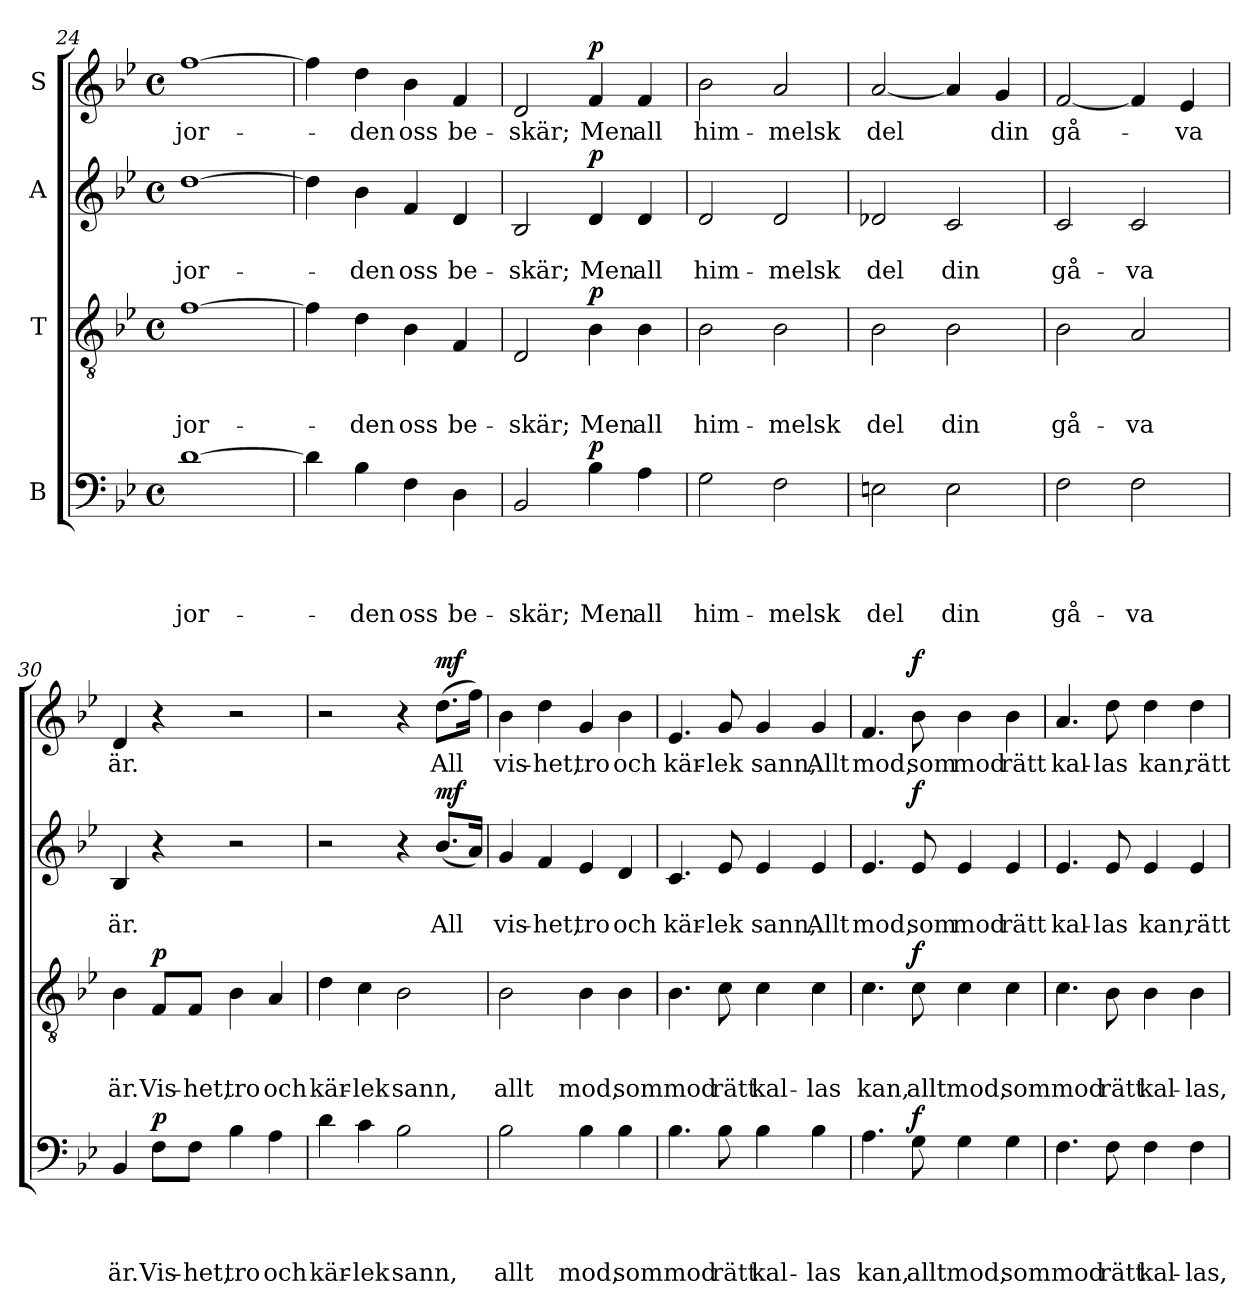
**kern	**text	**text	**text	**text	**dynam	**kern	**text	**text	**text	**dynam	**kern	**text	**text	**dynam	**kern	**text	**dynam
*part4	*part4	*part4	*part4	*part4	*part4	*part3	*part3	*part3	*part3	*part3	*part2	*part2	*part2	*part2	*part1	*part1	*part1
*staff4	*staff4	*staff4	*staff4	*staff4	*staff4	*staff3	*staff3	*staff3	*staff3	*staff3	*staff2	*staff2	*staff2	*staff2	*staff1	*staff1	*staff1
*I"B	*	*	*	*	*	*I"T	*	*	*	*	*I"A	*	*	*	*I"S	*	*
*clefF4	*	*	*	*	*	*clefGv2	*	*	*	*	*clefG2	*	*	*	*clefG2	*	*
*k[b-e-]	*	*	*	*	*	*k[b-e-]	*	*	*	*	*k[b-e-]	*	*	*	*k[b-e-]	*	*
*B-:	*	*	*	*	*	*B-:	*	*	*	*	*B-:	*	*	*	*B-:	*	*
*M4/4	*	*	*	*	*	*M4/4	*	*	*	*	*M4/4	*	*	*	*M4/4	*	*
*met(c)	*	*	*	*	*	*met(c)	*	*	*	*	*met(c)	*	*	*	*met(c)	*	*
=24	=24	=24	=24	=24	=24	=24	=24	=24	=24	=24	=24	=24	=24	=24	=24	=24	=24
!	!	!	!	!LO:LY:b	!	!	!	!	!LO:LY:b	!	!	!	!LO:LY:b	!	!	!LO:LY:b	!
[1d	.	.	.	jor-	.	[1f	.	.	jor-	.	[1dd	.	jor-	.	[1ff	jor-	.
=25	=25	=25	=25	=25	=25	=25	=25	=25	=25	=25	=25	=25	=25	=25	=25	=25	=25
4d\]	.	.	.	.	.	4f\]	.	.	.	.	4dd\]	.	.	.	4ff\]	.	.
!	!	!	!	!LO:LY:b	!	!	!	!	!LO:LY:b	!	!	!	!LO:LY:b	!	!	!LO:LY:b	!
4B-\	.	.	.	-den	.	4d\	.	.	-den	.	4b-\	.	-den	.	4dd\	-den	.
!	!	!	!	!LO:LY:b	!	!	!	!	!LO:LY:b	!	!	!	!LO:LY:b	!	!	!LO:LY:b	!
4F\	.	.	.	oss	.	4B-\	.	.	oss	.	4f/	.	oss	.	4b-\	oss	.
!	!	!	!	!LO:LY:b	!	!	!	!	!LO:LY:b	!	!	!	!LO:LY:b	!	!	!LO:LY:b	!
4D\	.	.	.	be-	.	4F/	.	.	be-	.	4d/	.	be-	.	4f/	be-	.
=26	=26	=26	=26	=26	=26	=26	=26	=26	=26	=26	=26	=26	=26	=26	=26	=26	=26
!	!	!	!	!LO:LY:b	!	!	!	!	!LO:LY:b	!	!	!	!LO:LY:b	!	!	!LO:LY:b	!
2BB-/	.	.	.	-skär;	.	2D/	.	.	-skär;	.	2B-/	.	-skär;	.	2d/	-skär;	.
!	!	!	!	!LO:LY:b	!LO:DY:a	!	!	!	!LO:LY:b	!LO:DY:a	!	!	!LO:LY:b	!LO:DY:a	!	!LO:LY:b	!LO:DY:a
4B-\	.	.	.	Men	p	4B-\	.	.	Men	p	4d/	.	Men	p	4f/	Men	p
!	!	!	!	!LO:LY:b	!	!	!	!	!LO:LY:b	!	!	!	!LO:LY:b	!	!	!LO:LY:b	!
4A\	.	.	.	all	.	4B-\	.	.	all	.	4d/	.	all	.	4f/	all	.
=27	=27	=27	=27	=27	=27	=27	=27	=27	=27	=27	=27	=27	=27	=27	=27	=27	=27
!	!	!	!	!LO:LY:b	!	!	!	!	!LO:LY:b	!	!	!	!LO:LY:b	!	!	!LO:LY:b	!
2G\	.	.	.	him-	.	2B-\	.	.	him-	.	2d/	.	him-	.	2b-\	him-	.
!	!	!	!	!LO:LY:b	!	!	!	!	!LO:LY:b	!	!	!	!LO:LY:b	!	!	!LO:LY:b	!
2F\	.	.	.	-melsk	.	2B-\	.	.	-melsk	.	2d/	.	-melsk	.	2a/	-melsk	.
!!LO:LB:g=z
=28	=28	=28	=28	=28	=28	=28	=28	=28	=28	=28	=28	=28	=28	=28	=28	=28	=28
!	!	!	!	!LO:LY:b	!	!	!	!	!LO:LY:b	!	!	!	!LO:LY:b	!	!	!LO:LY:b	!
2En\	.	.	.	del	.	2B-\	.	.	del	.	2d-X/	.	del	.	[2a/	del	.
!	!	!	!	!LO:LY:b	!	!	!	!	!LO:LY:b	!	!	!	!LO:LY:b	!	!	!	!
2E\	.	.	.	din	.	2B-\	.	.	din	.	2c/	.	din	.	4a/]	.	.
!	!	!	!	!	!	!	!	!	!	!	!	!	!	!	!	!LO:LY:b	!
.	.	.	.	.	.	.	.	.	.	.	.	.	.	.	4g/	din	.
=29	=29	=29	=29	=29	=29	=29	=29	=29	=29	=29	=29	=29	=29	=29	=29	=29	=29
!	!	!	!	!LO:LY:b	!	!	!	!	!LO:LY:b	!	!	!	!LO:LY:b	!	!	!LO:LY:b	!
2F\	.	.	.	gå-	.	2B-\	.	.	gå-	.	2c/	.	gå-	.	[2f/	gå-	.
!	!	!	!	!LO:LY:b	!	!	!	!	!LO:LY:b	!	!	!	!LO:LY:b	!	!	!	!
2F\	.	.	.	-va	.	2A/	.	.	-va	.	2c/	.	-va	.	4f/]	.	.
!	!	!	!	!	!	!	!	!	!	!	!	!	!	!	!	!LO:LY:b	!
.	.	.	.	.	.	.	.	.	.	.	.	.	.	.	4e-i/	-va	.
=30	=30	=30	=30	=30	=30	=30	=30	=30	=30	=30	=30	=30	=30	=30	=30	=30	=30
!	!	!	!	!LO:LY:b	!	!	!	!	!LO:LY:b	!	!	!	!LO:LY:b	!	!	!LO:LY:b	!
4BB-/	.	.	.	är.	.	4B-\	.	.	är.	.	4B-/	.	är.	.	4d/	är.	.
!	!	!	!	!LO:LY:b	!LO:DY:a	!	!	!	!LO:LY:b	!LO:DY:a	!	!	!	!	!	!	!
8F\L	.	.	.	Vis-	p	8F/L	.	.	Vis-	p	4r	.	.	.	4r	.	.
!	!	!	!	!LO:LY:b	!	!	!	!	!LO:LY:b	!	!	!	!	!	!	!	!
8F\J	.	.	.	-het,	.	8F/J	.	.	-het,	.	.	.	.	.	.	.	.
!	!	!	!	!LO:LY:b	!	!	!	!	!LO:LY:b	!	!	!	!	!	!	!	!
4B-\	.	.	.	tro	.	4B-\	.	.	tro	.	2r	.	.	.	2r	.	.
!	!	!	!	!LO:LY:b	!	!	!	!	!LO:LY:b	!	!	!	!	!	!	!	!
4A\	.	.	.	och	.	4A/	.	.	och	.	.	.	.	.	.	.	.
=31	=31	=31	=31	=31	=31	=31	=31	=31	=31	=31	=31	=31	=31	=31	=31	=31	=31
!	!	!	!	!LO:LY:b	!	!	!	!	!LO:LY:b	!	!	!	!	!	!	!	!
4d\	.	.	.	kär-	.	4d\	.	.	kär-	.	2r	.	.	.	2r	.	.
!	!	!	!	!LO:LY:b	!	!	!	!	!LO:LY:b	!	!	!	!	!	!	!	!
4c\	.	.	.	-lek	.	4c\	.	.	-lek	.	.	.	.	.	.	.	.
!	!	!	!	!LO:LY:b	!	!	!	!	!LO:LY:b	!	!	!	!	!	!	!	!
2B-\	.	.	.	sann,	.	2B-\	.	.	sann,	.	4r	.	.	.	4r	.	.
!	!	!	!	!	!	!	!	!	!	!	!	!	!LO:LY:b	!LO:DY:a	!	!LO:LY:b	!LO:DY:a
.	.	.	.	.	.	.	.	.	.	.	(<8.b-/L	.	All	mf	(>8.dd\L	All	mf
.	.	.	.	.	.	.	.	.	.	.	16a/Jk)	.	.	.	16ff\Jk)	.	.
=32	=32	=32	=32	=32	=32	=32	=32	=32	=32	=32	=32	=32	=32	=32	=32	=32	=32
!	!	!	!	!LO:LY:b	!	!	!	!	!LO:LY:b	!	!	!	!LO:LY:b	!	!	!LO:LY:b	!
2B-\	.	.	.	allt	.	2B-\	.	.	allt	.	4g/	.	vis-	.	4b-\	vis-	.
!	!	!	!	!	!	!	!	!	!	!	!	!	!LO:LY:b	!	!	!LO:LY:b	!
.	.	.	.	.	.	.	.	.	.	.	4f/	.	-het,	.	4dd\	-het,	.
!	!	!	!	!LO:LY:b	!	!	!	!	!LO:LY:b	!	!	!	!LO:LY:b	!	!	!LO:LY:b	!
4B-\	.	.	.	mod,	.	4B-\	.	.	mod,	.	4e-/	.	tro	.	4g/	tro	.
!	!	!	!	!LO:LY:b	!	!	!	!	!LO:LY:b	!	!	!	!LO:LY:b	!	!	!LO:LY:b	!
4B-\	.	.	.	som	.	4B-\	.	.	som	.	4d/	.	och	.	4b-\	och	.
=33	=33	=33	=33	=33	=33	=33	=33	=33	=33	=33	=33	=33	=33	=33	=33	=33	=33
!	!	!	!	!LO:LY:b	!	!	!	!	!LO:LY:b	!	!	!	!LO:LY:b	!	!	!LO:LY:b	!
4.B-\	.	.	.	mod	.	4.B-\	.	.	mod	.	4.c/	.	kär-	.	4.e-/	kär-	.
!	!	!	!	!LO:LY:b	!	!	!	!	!LO:LY:b	!	!	!	!LO:LY:b	!	!	!LO:LY:b	!
8B-\	.	.	.	rätt	.	8c\	.	.	rätt	.	8e-/	.	-lek	.	8g/	-lek	.
!	!	!	!	!LO:LY:b	!	!	!	!	!LO:LY:b	!	!	!	!LO:LY:b	!	!	!LO:LY:b	!
4B-\	.	.	.	kal-	.	4c\	.	.	kal-	.	4e-/	.	sann,	.	4g/	sann,	.
!	!	!	!	!LO:LY:b	!	!	!	!	!LO:LY:b	!	!	!	!LO:LY:b	!	!	!LO:LY:b	!
4B-\	.	.	.	-las	.	4c\	.	.	-las	.	4e-/	.	Allt	.	4g/	Allt	.
!!LO:PB:g=z
=34	=34	=34	=34	=34	=34	=34	=34	=34	=34	=34	=34	=34	=34	=34	=34	=34	=34
!	!	!	!	!LO:LY:b	!	!	!	!	!LO:LY:b	!	!	!	!LO:LY:b	!	!	!LO:LY:b	!
4.A\	.	.	.	kan,	.	4.c\	.	.	kan,	.	4.e-/	.	mod,	.	4.f/	mod,	.
!	!	!	!	!LO:LY:b	!LO:DY:a	!	!	!	!LO:LY:b	!LO:DY:a	!	!	!LO:LY:b	!LO:DY:a	!	!LO:LY:b	!LO:DY:a
8G\	.	.	.	allt	f	8c\	.	.	allt	f	8e-/	.	som	f	8b-\	som	f
!	!	!	!	!LO:LY:b	!	!	!	!	!LO:LY:b	!	!	!	!LO:LY:b	!	!	!LO:LY:b	!
4G\	.	.	.	mod,	.	4c\	.	.	mod,	.	4e-/	.	mod	.	4b-\	mod	.
!	!	!	!	!LO:LY:b	!	!	!	!	!LO:LY:b	!	!	!	!LO:LY:b	!	!	!LO:LY:b	!
4G\	.	.	.	som	.	4c\	.	.	som	.	4e-/	.	rätt	.	4b-\	rätt	.
=35	=35	=35	=35	=35	=35	=35	=35	=35	=35	=35	=35	=35	=35	=35	=35	=35	=35
!	!	!	!	!LO:LY:b	!	!	!	!	!LO:LY:b	!	!	!	!LO:LY:b	!	!	!LO:LY:b	!
4.F\	.	.	.	mod	.	4.c\	.	.	mod	.	4.e-/	.	kal-	.	4.a/	kal-	.
!	!	!	!	!LO:LY:b	!	!	!	!	!LO:LY:b	!	!	!	!LO:LY:b	!	!	!LO:LY:b	!
8F\	.	.	.	rätt	.	8B-\	.	.	rätt	.	8e-/	.	-las	.	8dd\	-las	.
!	!	!	!	!LO:LY:b	!	!	!	!	!LO:LY:b	!	!	!	!LO:LY:b	!	!	!LO:LY:b	!
4F\	.	.	.	kal-	.	4B-\	.	.	kal-	.	4e-/	.	kan,	.	4dd\	kan,	.
!	!	!	!	!LO:LY:b	!	!	!	!	!LO:LY:b	!	!	!	!LO:LY:b	!	!	!LO:LY:b	!
4F\	.	.	.	-las,	.	4B-\	.	.	-las,	.	4e-/	.	rätt	.	4dd\	rätt	.
=	=	=	=	=	=	=	=	=	=	=	=	=	=	=	=	=	=
*-	*-	*-	*-	*-	*-	*-	*-	*-	*-	*-	*-	*-	*-	*-	*-	*-	*-
